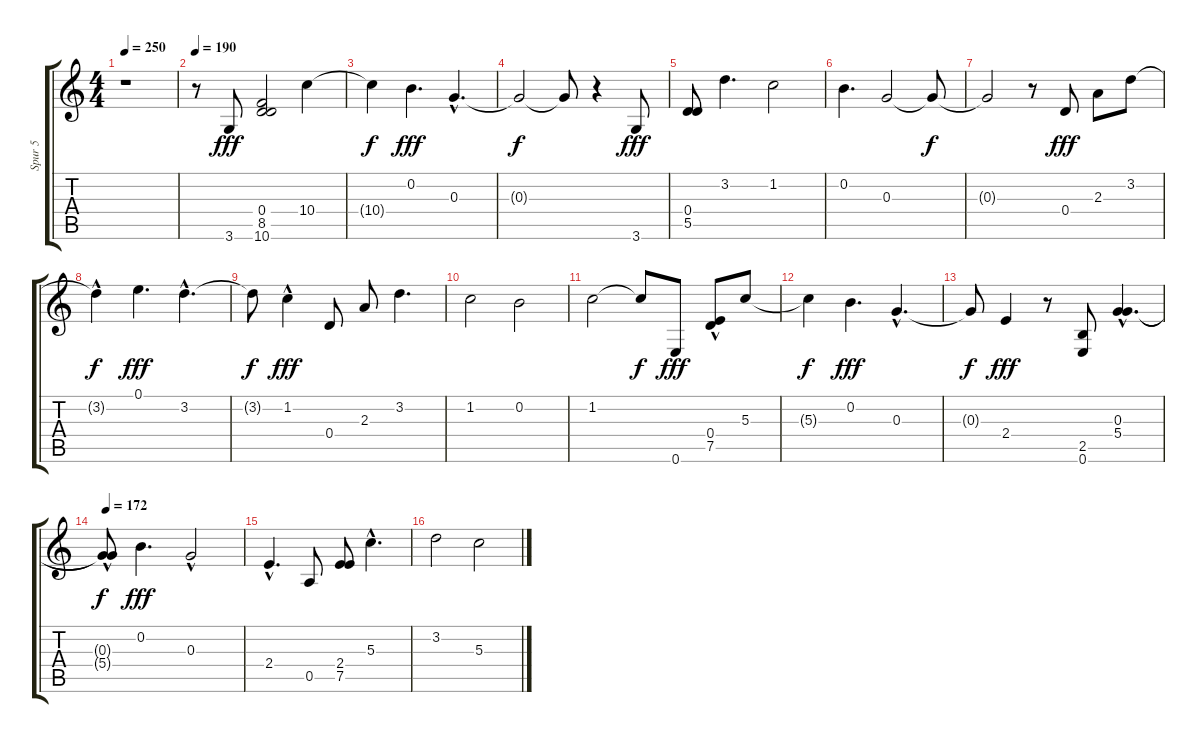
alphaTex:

\track ("Spur 5" "Spur 5") {instrument acousticguitarsteel}
\staff {score tabs}
\tuning (E4 B3 G3 D3 A2 E2) {hide}
\ts (4 4)
\tempo 250
\clef g2
\ks c
r.1{dy fff instrument acousticguitarsteel} |
\tempo 190
r.8 3.6.8 (0.4 8.5 10.6).2 10.4.4 |
10.4{t}.4{dy f} 0.2.4{d dy fff} 0.3{hac}.4{d} |
0.3{t}.2{dy f} 0.3{t}.8 r.4 3.6.8{dy fff} |
(0.4 5.5).8 3.2.4{d} 1.2.2 |
0.2.4{d} 0.3.2 0.3{t}.8{dy f} |
0.3{t}.2 r.8 0.4.8{dy fff} 2.3.8 3.2.8 |
3.2{hac t}.4{dy f} 0.1.4{d dy fff} 3.2{hac}.4{d} |
3.2{t}.8{dy f} 1.2{hac}.4{dy fff} 0.4.8 2.3.8 3.2.4{d} |
1.2.2 0.2.2 |
1.2.2 1.2{t}.8{dy f} 0.6.8{dy fff} (0.4{hac} 7.5).8 5.3.8 |
5.3{t}.4{dy f} 0.2.4{d dy fff} 0.3{hac}.4{d} |
0.3{t}.8{dy f} 2.4.4{dy fff} r.8 (2.5 0.6).8 (0.3{hac} 5.4{hac}).4{d} |
\tempo 172
(0.3{hac t} 5.4{t}).8{dy f} 0.2.4{d dy fff} 0.3{hac}.2 |
2.4{hac}.4{d} 0.5.8 (2.4 7.5).8 5.3{hac}.4{d} |
3.2.2 5.3.2
